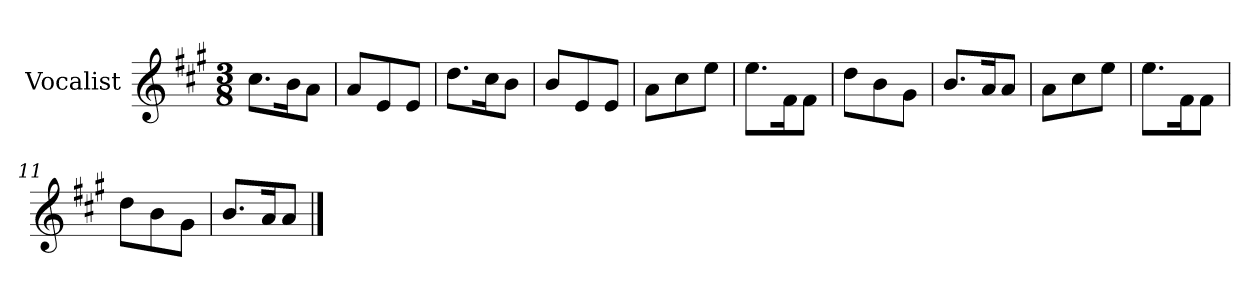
**kern
*part1
*staff1
*I"Vocalist
*k[f#c#g#]
*A:
*M3/8
=1
8.cc#L
16bK
8aJ
=2
8aL
8e
8eJ
=3
8.ddL
16cc#K
8bJ
=4
8bL
8e
8eJ
=5
8aL
8cc#
8eeJ
=6
8.eeL
16f#K
8f#J
=7
8ddL
8b
8g#J
=8
8.bL
16aK
8aJ
=9
8aL
8cc#
8eeJ
=10
8.eeL
16f#K
8f#J
=11
8ddL
8b
8g#J
=12
8.bL
16aK
8aJ
==
*-
